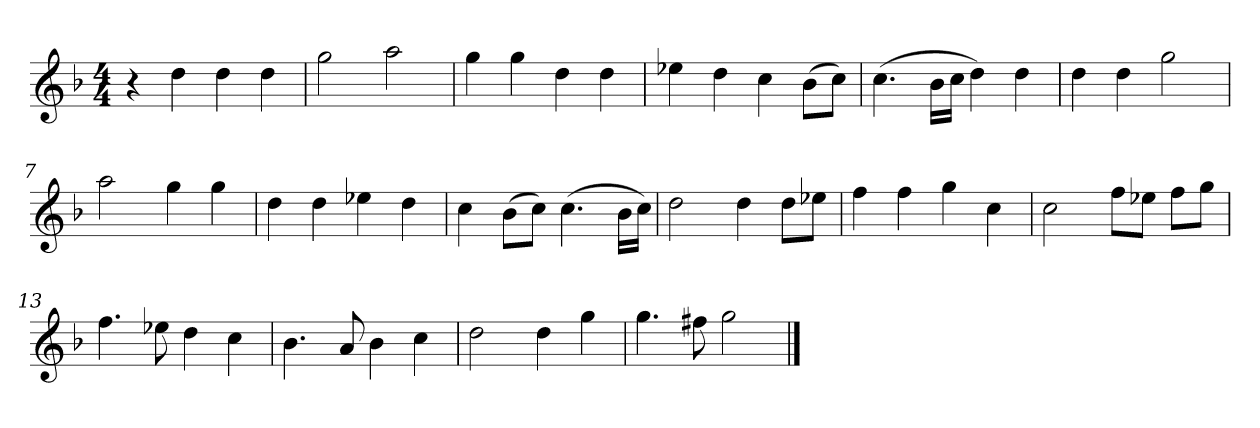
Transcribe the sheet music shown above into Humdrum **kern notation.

**kern
*part1
*staff1
*k[b-]
*M4/4
*MM120
=1
4r
4dd
4dd
4dd
=2
2gg
2aa
=3
4gg
4gg
4dd
4dd
=4
4ee-X
4dd
4cc
(8b-L
8ccJ)
=5
(4.cc
16b-LL
16ccJJ
4dd)
4dd
=6
4dd
4dd
2gg
=7
2aa
4gg
4gg
=8
4dd
4dd
4ee-X
4dd
=9
4cc
(8b-L
8ccJ)
(4.cc
16b-LL
16ccJJ)
=10
2dd
4dd
8ddL
8ee-XJ
=11
4ff
4ff
4gg
4cc
=12
2cc
8ffL
8ee-XJ
8ffL
8ggJ
=13
4.ff
8ee-X
4dd
4cc
=14
4.b-
8a
4b-
4cc
=15
2dd
4dd
4gg
=16
4.gg
8ff#X
2gg
==
*-
